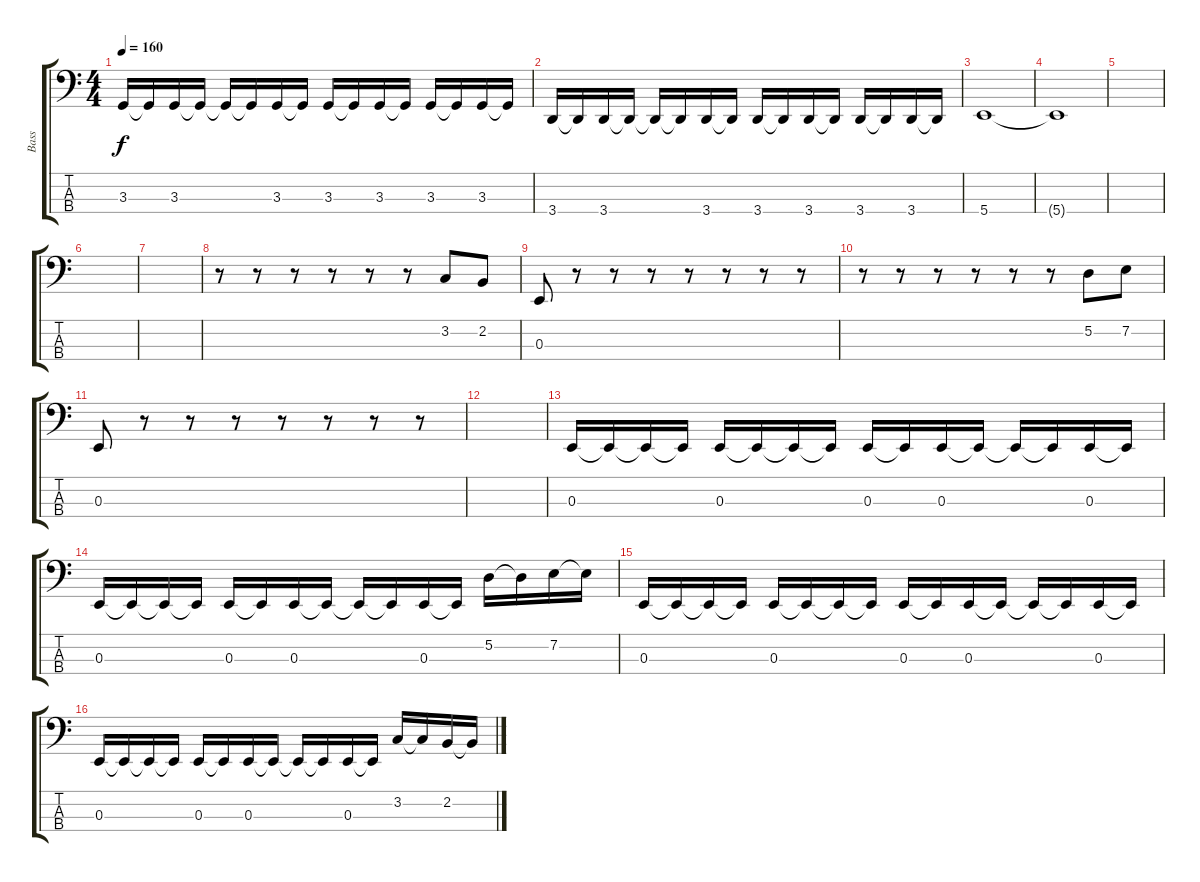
\track ("Bass" "Bass") {instrument electricbasspick}
\staff {score tabs}
\tuning (D2 A1 E1 B0) {hide}
\ts (4 4)
\tempo 160
\clef f4
\ks c
3.3.16{dy f} 3.3{t}.16 3.3.16 3.3{t}.16 3.3{t}.16 3.3{t}.16 3.3.16 3.3{t}.16 3.3.16 3.3{t}.16 3.3.16 3.3{t}.16 3.3.16 3.3{t}.16 3.3.16 3.3{t}.16 |
3.4.16 3.4{t}.16 3.4.16 3.4{t}.16 3.4{t}.16 3.4{t}.16 3.4.16 3.4{t}.16 3.4.16 3.4{t}.16 3.4.16 3.4{t}.16 3.4.16 3.4{t}.16 3.4.16 3.4{t}.16 |
5.4.1 |
5.4{t}.1 |
|
|
|
r.8 r.8 r.8 r.8 r.8 r.8 3.2.8 2.2.8 |
0.3.8 r.8 r.8 r.8 r.8 r.8 r.8 r.8 |
r.8 r.8 r.8 r.8 r.8 r.8 5.2.8 7.2.8 |
0.3.8 r.8 r.8 r.8 r.8 r.8 r.8 r.8 |
|
0.3.16 0.3{t}.16 0.3{t}.16 0.3{t}.16 0.3.16 0.3{t}.16 0.3{t}.16 0.3{t}.16 0.3.16 0.3{t}.16 0.3.16 0.3{t}.16 0.3{t}.16 0.3{t}.16 0.3.16 0.3{t}.16 |
0.3.16 0.3{t}.16 0.3{t}.16 0.3{t}.16 0.3.16 0.3{t}.16 0.3.16 0.3{t}.16 0.3{t}.16 0.3{t}.16 0.3.16 0.3{t}.16 5.2.16 5.2{t}.16 7.2.16 7.2{t}.16 |
0.3.16 0.3{t}.16 0.3{t}.16 0.3{t}.16 0.3.16 0.3{t}.16 0.3{t}.16 0.3{t}.16 0.3.16 0.3{t}.16 0.3.16 0.3{t}.16 0.3{t}.16 0.3{t}.16 0.3.16 0.3{t}.16 |
0.3.16 0.3{t}.16 0.3{t}.16 0.3{t}.16 0.3.16 0.3{t}.16 0.3.16 0.3{t}.16 0.3{t}.16 0.3{t}.16 0.3.16 0.3{t}.16 3.2.16 3.2{t}.16 2.2.16 2.2{t}.16
